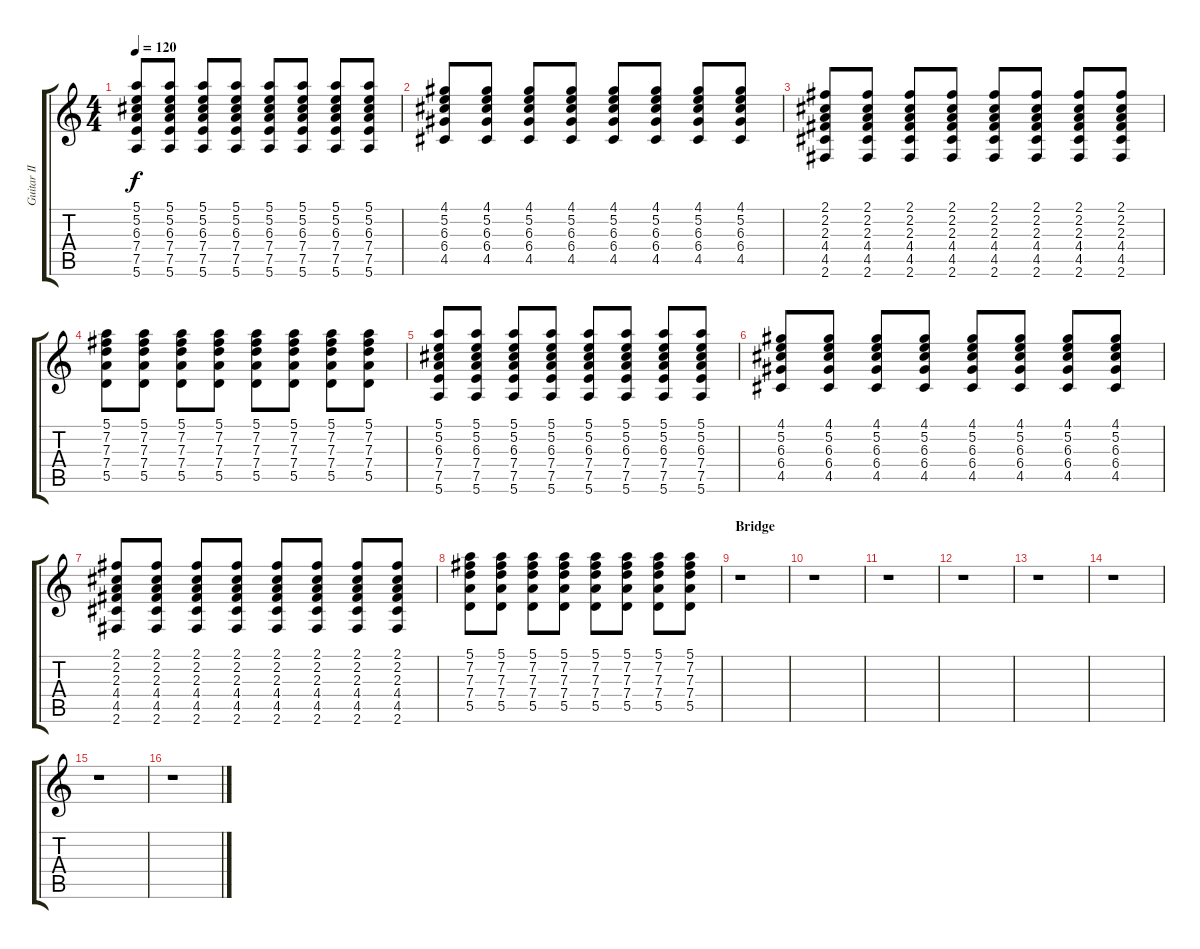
\track ("Guitar II" "Guitar II") {instrument acousticguitarsteel}
\staff {score tabs}
\tuning (E4 B3 G3 D3 A2 E2) {hide}
\ts (4 4)
\tempo 120
\clef g2
\ks c
(5.1 5.2 6.3 7.4 7.5 5.6).8{dy f} (5.1 5.2 6.3 7.4 7.5 5.6).8 (5.1 5.2 6.3 7.4 7.5 5.6).8 (5.1 5.2 6.3 7.4 7.5 5.6).8 (5.1 5.2 6.3 7.4 7.5 5.6).8 (5.1 5.2 6.3 7.4 7.5 5.6).8 (5.1 5.2 6.3 7.4 7.5 5.6).8 (5.1 5.2 6.3 7.4 7.5 5.6).8 |
(4.1 5.2 6.3 6.4 4.5).8 (4.1 5.2 6.3 6.4 4.5).8 (4.1 5.2 6.3 6.4 4.5).8 (4.1 5.2 6.3 6.4 4.5).8 (4.1 5.2 6.3 6.4 4.5).8 (4.1 5.2 6.3 6.4 4.5).8 (4.1 5.2 6.3 6.4 4.5).8 (4.1 5.2 6.3 6.4 4.5).8 |
(2.1 2.2 2.3 4.4 4.5 2.6).8 (2.1 2.2 2.3 4.4 4.5 2.6).8 (2.1 2.2 2.3 4.4 4.5 2.6).8 (2.1 2.2 2.3 4.4 4.5 2.6).8 (2.1 2.2 2.3 4.4 4.5 2.6).8 (2.1 2.2 2.3 4.4 4.5 2.6).8 (2.1 2.2 2.3 4.4 4.5 2.6).8 (2.1 2.2 2.3 4.4 4.5 2.6).8 |
(5.1 7.2 7.3 7.4 5.5).8 (5.1 7.2 7.3 7.4 5.5).8 (5.1 7.2 7.3 7.4 5.5).8 (5.1 7.2 7.3 7.4 5.5).8 (5.1 7.2 7.3 7.4 5.5).8 (5.1 7.2 7.3 7.4 5.5).8 (5.1 7.2 7.3 7.4 5.5).8 (5.1 7.2 7.3 7.4 5.5).8 |
(5.1 5.2 6.3 7.4 7.5 5.6).8 (5.1 5.2 6.3 7.4 7.5 5.6).8 (5.1 5.2 6.3 7.4 7.5 5.6).8 (5.1 5.2 6.3 7.4 7.5 5.6).8 (5.1 5.2 6.3 7.4 7.5 5.6).8 (5.1 5.2 6.3 7.4 7.5 5.6).8 (5.1 5.2 6.3 7.4 7.5 5.6).8 (5.1 5.2 6.3 7.4 7.5 5.6).8 |
(4.1 5.2 6.3 6.4 4.5).8 (4.1 5.2 6.3 6.4 4.5).8 (4.1 5.2 6.3 6.4 4.5).8 (4.1 5.2 6.3 6.4 4.5).8 (4.1 5.2 6.3 6.4 4.5).8 (4.1 5.2 6.3 6.4 4.5).8 (4.1 5.2 6.3 6.4 4.5).8 (4.1 5.2 6.3 6.4 4.5).8 |
(2.1 2.2 2.3 4.4 4.5 2.6).8 (2.1 2.2 2.3 4.4 4.5 2.6).8 (2.1 2.2 2.3 4.4 4.5 2.6).8 (2.1 2.2 2.3 4.4 4.5 2.6).8 (2.1 2.2 2.3 4.4 4.5 2.6).8 (2.1 2.2 2.3 4.4 4.5 2.6).8 (2.1 2.2 2.3 4.4 4.5 2.6).8 (2.1 2.2 2.3 4.4 4.5 2.6).8 |
(5.1 7.2 7.3 7.4 5.5).8 (5.1 7.2 7.3 7.4 5.5).8 (5.1 7.2 7.3 7.4 5.5).8 (5.1 7.2 7.3 7.4 5.5).8 (5.1 7.2 7.3 7.4 5.5).8 (5.1 7.2 7.3 7.4 5.5).8 (5.1 7.2 7.3 7.4 5.5).8 (5.1 7.2 7.3 7.4 5.5).8 |
\section ("" "Bridge")
r.1 |
r.1 |
r.1 |
r.1 |
r.1 |
r.1 |
r.1 |
r.1
